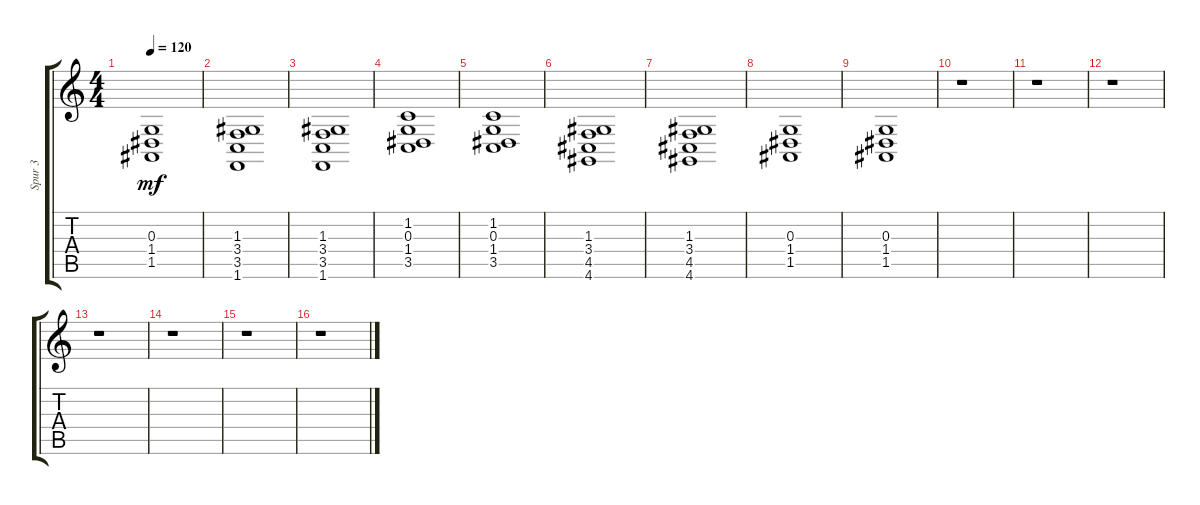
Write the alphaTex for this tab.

\track ("Spur 3" "Spur 3") {instrument synthstrings1}
\staff {score tabs}
\tuning (E4 B3 G3 D3 A2 E2) {hide}
\ts (4 4)
\tempo 120
\clef g2
\ks c
(0.3 1.4 1.5).1{dy mf} |
(1.3 3.4 3.5 1.6).1 |
(1.3 3.4 3.5 1.6).1 |
(1.2 0.3 1.4 3.5).1 |
(1.2 0.3 1.4 3.5).1 |
(1.3 3.4 4.5 4.6).1 |
(1.3 3.4 4.5 4.6).1 |
(0.3 1.4 1.5).1 |
(0.3 1.4 1.5).1 |
r.1 |
r.1 |
r.1 |
r.1 |
r.1 |
r.1 |
r.1
